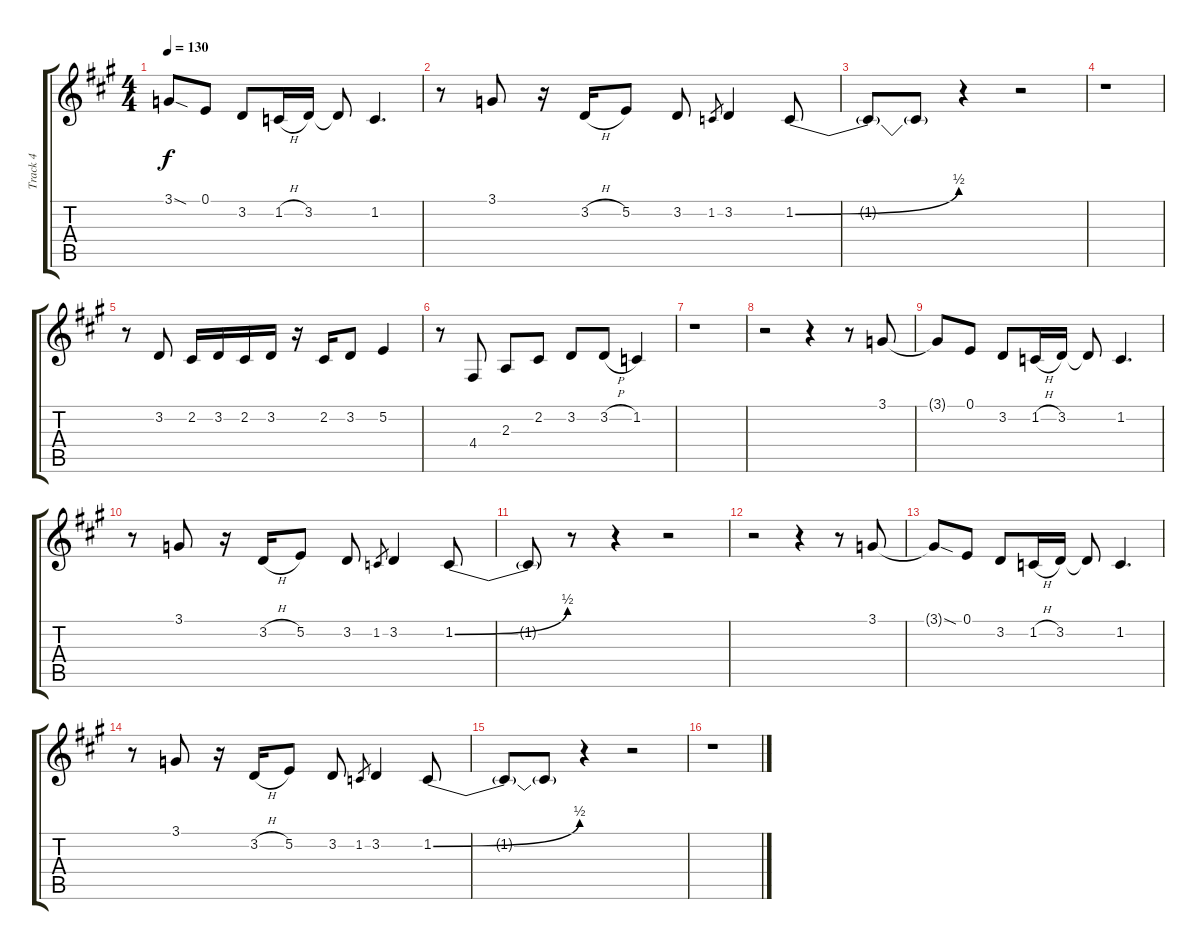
\track ("Track 4" "Track 4") {instrument tenorsax}
\staff {score tabs}
\tuning (E4 B3 G3 D3 A2 E2) {hide}
\ts (4 4)
\tempo 130
\clef g2
\ks a
3.1{sod t}.8{dy f} 0.1.8 3.2.8 1.2{h}.16 3.2.16 3.2{t}.8 1.2.4{d} |
r.8 3.1.8 r.16 3.2{h}.16 5.2.8 3.2.8 1.2.8{gr} 3.2.4 1.2{be (bend 0 0 60 2)}.8 |
1.2{t}.8 1.2{t}.8 r.4 r.2 |
r.1 |
r.8 3.2.8 2.2.16 3.2.16 2.2.16 3.2.16 r.16 2.2.16 3.2.8 5.2.4 |
r.8 4.4.8 2.3.8 2.2.8 3.2.8 3.2{h}.8 1.2.4 |
r.1 |
r.2 r.4 r.8 3.1.8 |
3.1{t}.8 0.1.8 3.2.8 1.2{h}.16 3.2.16 3.2{t}.8 1.2.4{d} |
r.8 3.1.8 r.16 3.2{h}.16 5.2.8 3.2.8 1.2.8{gr} 3.2.4 1.2{be (bend 0 0 60 2)}.8 |
1.2{t}.8 r.8 r.4 r.2 |
r.2 r.4 r.8 3.1.8 |
3.1{sod t}.8 0.1.8 3.2.8 1.2{h}.16 3.2.16 3.2{t}.8 1.2.4{d} |
r.8 3.1.8 r.16 3.2{h}.16 5.2.8 3.2.8 1.2.8{gr} 3.2.4 1.2{be (bend 0 0 60 2)}.8 |
1.2{t}.8 1.2{t}.8 r.4 r.2 |
r.1
